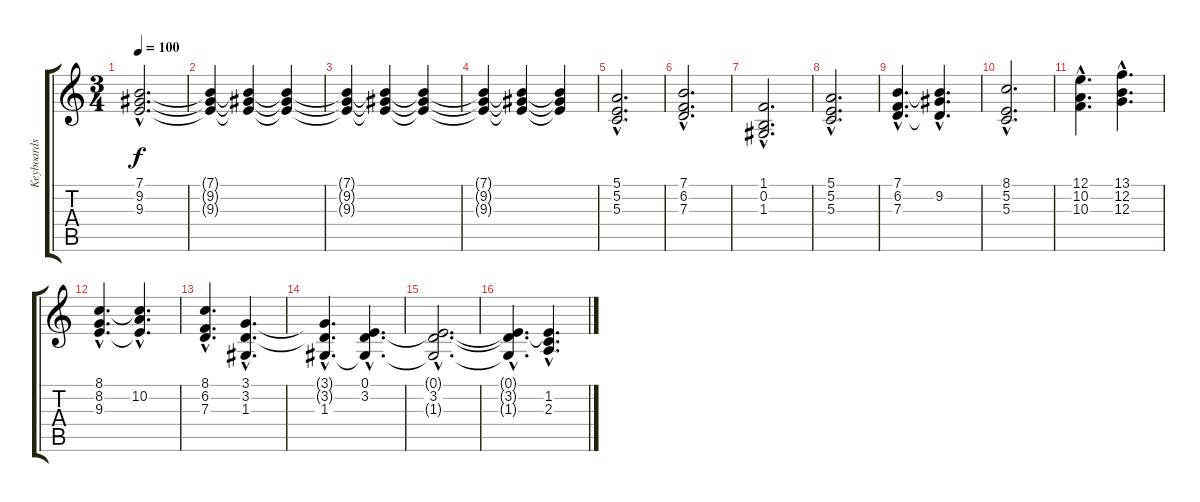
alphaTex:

\track ("Keyboards" "Keyboards") {instrument pad2warm}
\staff {score tabs}
\tuning (E4 B3 G3 D3 A2 E2) {hide}
\ts (3 4)
\tempo 100
\clef g2
\ks c
(7.1{hac} 9.2{hac} 9.3{hac}).2{d dy f} |
(7.1{t} 9.2{t} 9.3{t}).4 (7.1{t} 9.2{t} 9.3{t}).4 (7.1{t} 9.2{t} 9.3{t}).4{volume 8} |
(7.1{t} 9.2{t} 9.3{t}).4{volume 7} (7.1{t} 9.2{t} 9.3{t}).4{volume 6} (7.1{t} 9.2{t} 9.3{t}).4{volume 5} |
(7.1{t} 9.2{t} 9.3{t}).4{volume 5} (7.1{t} 9.2{t} 9.3{t}).4{volume 4} (7.1{t} 9.2{t} 9.3{t}).4{volume 3} |
\section ("" "")
(5.1{hac} 5.2{hac} 5.3{hac}).2{d volume 9} |
(7.1{hac} 6.2{hac} 7.3{hac}).2{d} |
(1.1{hac} 0.2{hac} 1.3{hac}).2{d} |
(5.1{hac} 5.2{hac} 5.3{hac}).2{d} |
(7.1{hac} 6.2{hac} 7.3{hac}).4{d} (7.1{hac t} 9.2{hac} 7.3{hac t}).4{d} |
(8.1{hac} 5.2{hac} 5.3{hac}).2{d} |
(12.1{hac} 10.2{hac} 10.3{hac}).4{d} (13.1{hac} 12.2{hac} 12.3{hac}).4{d} |
(8.1{hac} 8.2{hac} 9.3{hac}).4{d} (8.1{hac t} 10.2{hac} 9.3{hac t}).4{d} |
(8.1{hac} 6.2{hac} 7.3{hac}).4{d} (3.1{hac} 3.2{hac} 1.3{hac}).4{d} |
(3.1{hac t} 3.2{hac t} 1.3{hac}).4{d} (0.1{hac} 3.2{hac} 1.3{hac t}).4{d} |
(0.1{hac t} 3.2{hac} 1.3{hac t}).2{d} |
(0.1{hac t} 3.2{hac t} 1.3{hac t}).4{d} (0.1{hac t} 1.2{hac} 2.3{hac}).4{d}
